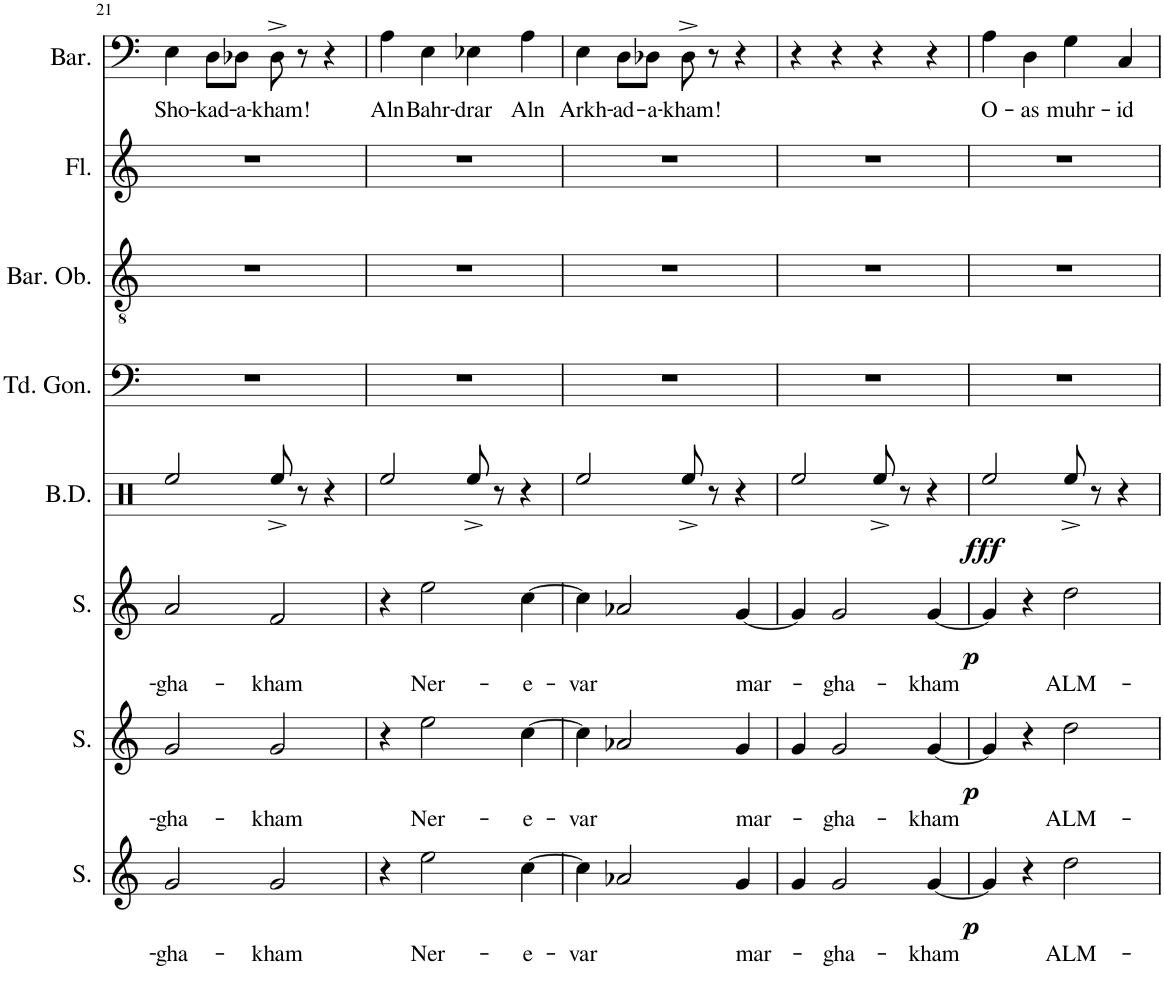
**kern	**text	**dynam	**kern	**text	**dynam	**kern	**text	**dynam	**kern	**dynam	**kern	**kern	**kern	**kern	**text
*part8	*part8	*part8	*part7	*part7	*part7	*part6	*part6	*part6	*part5	*part5	*part4	*part3	*part2	*part1	*part1
*staff8	*staff8	*staff8	*staff7	*staff7	*staff7	*staff6	*staff6	*staff6	*staff5	*staff5	*staff4	*staff3	*staff2	*staff1	*staff1
*I"Soprano	*	*	*I"Soprano	*	*	*I"Soprano	*	*	*I"Bass Drums	*	*I"Tuned Gongs	*I"Baritone Oboe	*I"Flute	*I"Baritone	*
*I'S.	*	*	*I'S.	*	*	*I'S.	*	*	*I'B.D.	*	*I'Td. Gon.	*I'Bar. Ob.	*I'Fl.	*I'Bar.	*
!!LO:PB:g=z
*clefG2	*	*	*clefG2	*	*	*clefG2	*	*	*clefX	*	*clefF4	*clefGv2	*clefG2	*clefF4	*
*k[]	*	*	*k[]	*	*	*k[]	*	*	*k[]	*	*k[]	*k[]	*k[]	*k[]	*
*M4/4	*	*	*M4/4	*	*	*M4/4	*	*	*M4/4	*	*M4/4	*M4/4	*M4/4	*M4/4	*
=21	=21	=21	=21	=21	=21	=21	=21	=21	=21	=21	=21	=21	=21	=21	=21
!	!LO:LY:b	!	!	!LO:LY:b	!	!	!LO:LY:b	!	!	!	!	!	!	!	!LO:LY:b
2g/	-gha-	.	2g/	-gha-	.	2a/	-gha-	.	2Ree/	.	1r	1r	1r	4E\	Sho-
!	!	!	!	!	!	!	!	!	!	!	!	!	!	!	!LO:LY:b
.	.	.	.	.	.	.	.	.	.	.	.	.	.	8D\L	-kad-
!	!	!	!	!	!	!	!	!	!	!	!	!	!	!	!LO:LY:b
.	.	.	.	.	.	.	.	.	.	.	.	.	.	8D-X\J	-a-
!	!LO:LY:b	!	!	!LO:LY:b	!	!	!LO:LY:b	!	!	!	!	!	!	!	!LO:LY:b
2g/	-kham	.	2g/	-kham	.	2f/	-kham	.	8Ree^/	.	.	.	.	8D-^\	-kham!
.	.	.	.	.	.	.	.	.	8r	.	.	.	.	8r	.
.	.	.	.	.	.	.	.	.	4r	.	.	.	.	4r	.
=22	=22	=22	=22	=22	=22	=22	=22	=22	=22	=22	=22	=22	=22	=22	=22
!	!	!	!	!	!	!	!	!	!	!	!	!	!	!	!LO:LY:b
4r	.	.	4r	.	.	4r	.	.	2Ree/	.	1r	1r	1r	4A\	Aln
!	!LO:LY:b	!	!	!LO:LY:b	!	!	!LO:LY:b	!	!	!	!	!	!	!	!LO:LY:b
2ee\	Ner-	.	2ee\	Ner-	.	2ee\	Ner-	.	.	.	.	.	.	4E\	Bahr-
!	!	!	!	!	!	!	!	!	!	!	!	!	!	!	!LO:LY:b
.	.	.	.	.	.	.	.	.	8Ree^/	.	.	.	.	4E-X\	-drar
.	.	.	.	.	.	.	.	.	8r	.	.	.	.	.	.
!	!LO:LY:b	!	!	!LO:LY:b	!	!	!LO:LY:b	!	!	!	!	!	!	!	!LO:LY:b
[4cc\	-e-	.	[4cc\	-e-	.	[4cc\	-e-	.	4r	.	.	.	.	4A\	Aln
=23	=23	=23	=23	=23	=23	=23	=23	=23	=23	=23	=23	=23	=23	=23	=23
!	!LO:LY:b	!	!	!LO:LY:b	!	!	!LO:LY:b	!	!	!	!	!	!	!	!LO:LY:b
4cc\]	-var	.	4cc\]	-var	.	4cc\]	-var	.	2Ree/	.	1r	1r	1r	4E\	Arkh-
!	!	!	!	!	!	!	!	!	!	!	!	!	!	!	!LO:LY:b
2a-X/	.	.	2a-X/	.	.	2a-X/	.	.	.	.	.	.	.	8D\L	-ad-
!	!	!	!	!	!	!	!	!	!	!	!	!	!	!	!LO:LY:b
.	.	.	.	.	.	.	.	.	.	.	.	.	.	8D-X\J	-a-
!	!	!	!	!	!	!	!	!	!	!	!	!	!	!	!LO:LY:b
.	.	.	.	.	.	.	.	.	8Ree^/	.	.	.	.	8D-^\	-kham!
.	.	.	.	.	.	.	.	.	8r	.	.	.	.	8r	.
!	!LO:LY:b	!	!	!LO:LY:b	!	!	!LO:LY:b	!	!	!	!	!	!	!	!
4g/	mar-	.	4g/	mar-	.	[4g/	mar-	.	4r	.	.	.	.	4r	.
=24	=24	=24	=24	=24	=24	=24	=24	=24	=24	=24	=24	=24	=24	=24	=24
4g/	.	.	4g/	.	.	4g/]	.	.	2Ree/	.	1r	1r	1r	4r	.
!	!LO:LY:b	!	!	!LO:LY:b	!	!	!LO:LY:b	!	!	!	!	!	!	!	!
2g/	-gha-	.	2g/	-gha-	.	2g/	-gha-	.	.	.	.	.	.	4r	.
.	.	.	.	.	.	.	.	.	8Ree^/	.	.	.	.	4r	.
.	.	.	.	.	.	.	.	.	8r	.	.	.	.	.	.
!	!LO:LY:b	!	!	!LO:LY:b	!	!	!LO:LY:b	!	!	!	!	!	!	!	!
[4g/	-kham	.	[4g/	-kham	.	[4g/	-kham	.	4r	.	.	.	.	4r	.
=25	=25	=25	=25	=25	=25	=25	=25	=25	=25	=25	=25	=25	=25	=25	=25
!	!	!LO:DY:b	!	!	!LO:DY:b	!	!	!LO:DY:b	!	!LO:DY:b	!	!	!	!	!LO:LY:b
4g/]	.	p	4g/]	.	p	4g/]	.	p	2Ree/	fff	1r	1r	1r	4A\	O-
!	!	!	!	!	!	!	!	!	!	!	!	!	!	!	!LO:LY:b
4r	.	.	4r	.	.	4r	.	.	.	.	.	.	.	4D\	-as
!	!LO:LY:b	!	!	!LO:LY:b	!	!	!LO:LY:b	!	!	!	!	!	!	!	!LO:LY:b
2dd\	ALM-	.	2dd\	ALM-	.	2dd\	ALM-	.	8Ree^/	.	.	.	.	4G\	muhr-
.	.	.	.	.	.	.	.	.	8r	.	.	.	.	.	.
!	!	!	!	!	!	!	!	!	!	!	!	!	!	!	!LO:LY:b
.	.	.	.	.	.	.	.	.	4r	.	.	.	.	4C/	-id
=	=	=	=	=	=	=	=	=	=	=	=	=	=	=	=
*-	*-	*-	*-	*-	*-	*-	*-	*-	*-	*-	*-	*-	*-	*-	*-
